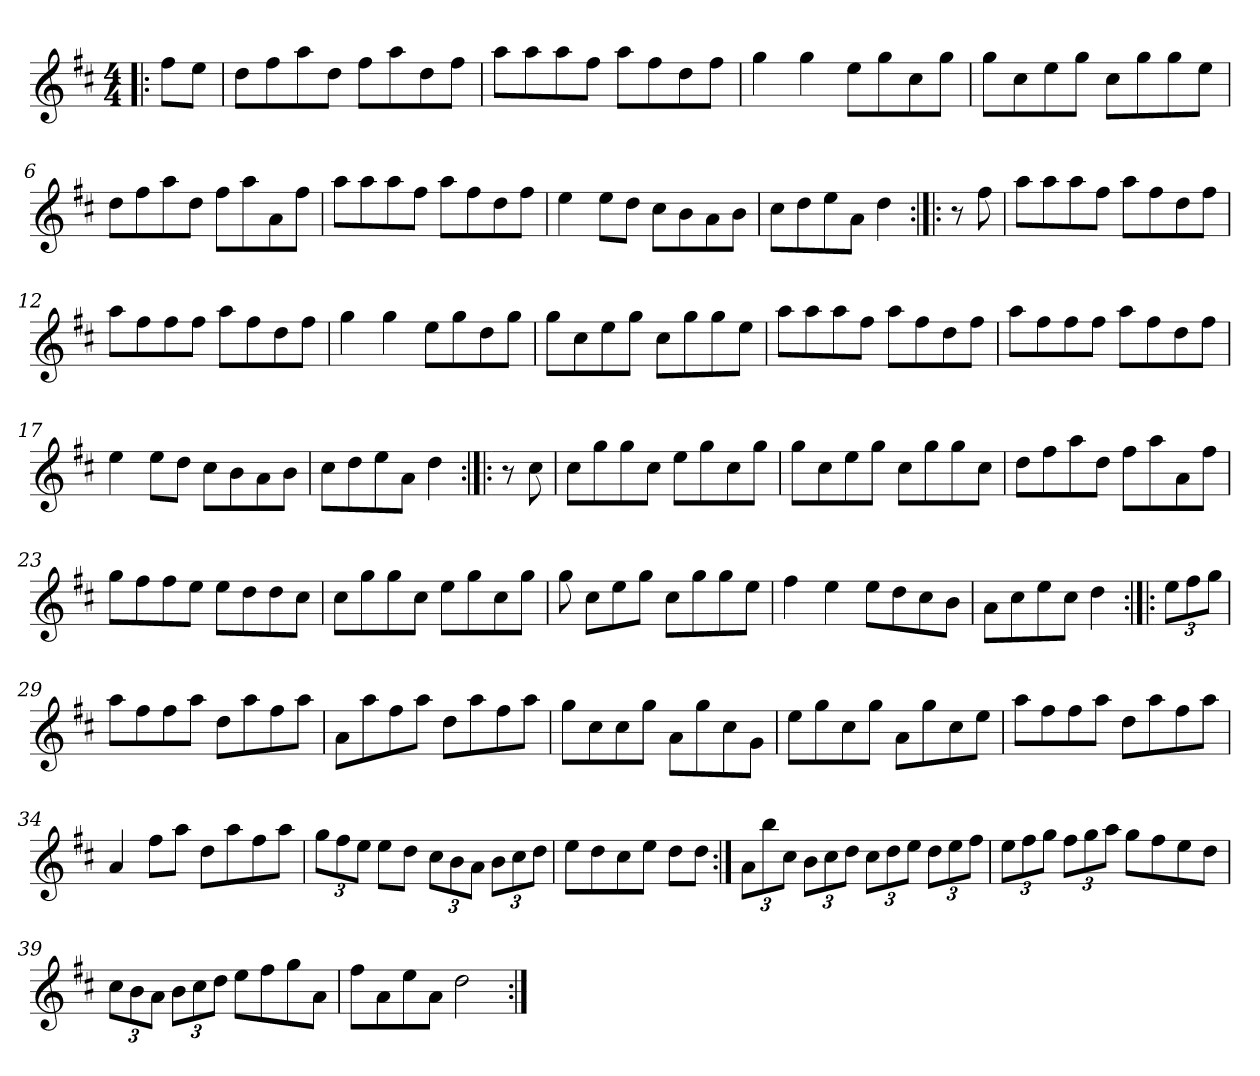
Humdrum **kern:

**kern
*part1
*staff1
*clefG2
*k[f#c#]
*D:
*M4/4
=1!|:
8ff#\L
8ee\J
=2
8dd\L
8ff#\
8aa\
8dd\J
8ff#\L
8aa\
8dd\
8ff#\J
=3
8aa\L
8aa\
8aa\
8ff#\J
8aa\L
8ff#\
8dd\
8ff#\J
=4
4gg\
4gg\
8ee\L
8gg\
8cc#\
8gg\J
=5
8gg\L
8cc#\
8ee\
8gg\J
8cc#\L
8gg\
8gg\
8ee\J
=6
8dd\L
8ff#\
8aa\
8dd\J
8ff#\L
8aa\
8a\
8ff#\J
!!LO:LB:g=z
=7
8aa\L
8aa\
8aa\
8ff#\J
8aa\L
8ff#\
8dd\
8ff#\J
=8
4ee\
8ee\L
8dd\J
8cc#\L
8b\
8a\
8b\J
=9
8cc#\L
8dd\
8ee\
8a\J
4dd\
=10:|!|:
8r
8ff#\
=11
8aa\L
8aa\
8aa\
8ff#\J
8aa\L
8ff#\
8dd\
8ff#\J
=12
8aa\L
8ff#\
8ff#\
8ff#\J
8aa\L
8ff#\
8dd\
8ff#\J
!!LO:LB:g=z
=13
4gg\
4gg\
8ee\L
8gg\
8dd\
8gg\J
=14
8gg\L
8cc#\
8ee\
8gg\J
8cc#\L
8gg\
8gg\
8ee\J
=15
8aa\L
8aa\
8aa\
8ff#\J
8aa\L
8ff#\
8dd\
8ff#\J
=16
8aa\L
8ff#\
8ff#\
8ff#\J
8aa\L
8ff#\
8dd\
8ff#\J
=17
4ee\
8ee\L
8dd\J
8cc#\L
8b\
8a\
8b\J
=18
8cc#\L
8dd\
8ee\
8a\J
4dd\
!!LO:LB:g=z
=19:|!|:
8r
8cc#\
=20
8cc#\L
8gg\
8gg\
8cc#\J
8ee\L
8gg\
8cc#\
8gg\J
=21
8gg\L
8cc#\
8ee\
8gg\J
8cc#\L
8gg\
8gg\
8cc#\J
=22
8dd\L
8ff#\
8aa\
8dd\J
8ff#\L
8aa\
8a\
8ff#\J
=23
8gg\L
8ff#\
8ff#\
8ee\J
8ee\L
8dd\
8dd\
8cc#\J
=24
8cc#\L
8gg\
8gg\
8cc#\J
8ee\L
8gg\
8cc#\
8gg\J
!!LO:LB:g=z
=25
8gg\
8cc#\L
8ee\
8gg\J
8cc#\L
8gg\
8gg\
8ee\J
=26
4ff#\
4ee\
8ee\L
8dd\
8cc#\
8b\J
=27
8a\L
8cc#\
8ee\
8cc#\J
4dd\
=28:|!|:
*Xbrackettup
12ee\L
12ff#\
12gg\J
=29
8aa\L
8ff#\
8ff#\
8aa\J
8dd\L
8aa\
8ff#\
8aa\J
=30
8a\L
8aa\
8ff#\
8aa\J
8dd\L
8aa\
8ff#\
8aa\J
!!LO:LB:g=z
=31
8gg\L
8cc#\
8cc#\
8gg\J
8a\L
8gg\
8cc#\
8g\J
=32
8ee\L
8gg\
8cc#\
8gg\J
8a\L
8gg\
8cc#\
8ee\J
=33
8aa\L
8ff#\
8ff#\
8aa\J
8dd\L
8aa\
8ff#\
8aa\J
=34
4a/
8ff#\L
8aa\J
8dd\L
8aa\
8ff#\
8aa\J
=35
12gg\L
12ff#\
12ee\J
8ee\L
8dd\J
12cc#\L
12b\
12a\J
12b\L
12cc#\
12dd\J
!!LO:LB:g=z
=36
8ee\L
8dd\
8cc#\
8ee\J
8dd\L
8dd\J
=37:|!
12a\L
12bb\
12cc#\J
12b\L
12cc#\
12dd\J
12cc#\L
12dd\
12ee\J
12dd\L
12ee\
12ff#\J
=38
12ee\L
12ff#\
12gg\J
12ff#\L
12gg\
12aa\J
8gg\L
8ff#\
8ee\
8dd\J
=39
12cc#\L
12b\
12a\J
12b\L
12cc#\
12dd\J
8ee\L
8ff#\
8gg\
8a\J
=40
8ff#\L
8a\
8ee\
8a\J
2dd\
=:|!
*-
